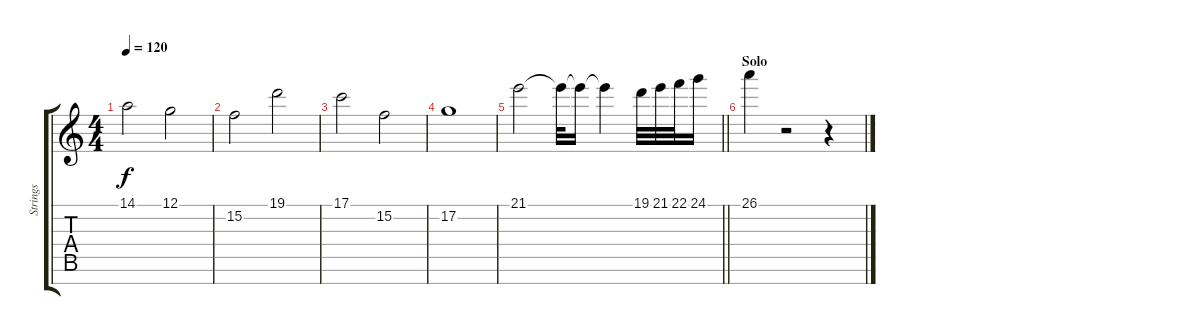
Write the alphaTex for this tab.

\track ("Strings" "Strings") {instrument stringensemble1}
\staff {score tabs}
\tuning (G4 D4 A3 F3 C3 G2 D2) {hide}
\ts (4 4)
\tempo 120
\clef g2
\ks c
14.1.2{dy f} 12.1.2 |
15.2.2 19.1.2 |
17.1.2 15.2.2 |
17.2.1 |
\barLineRight lightlight
21.1.2 21.1{t}.32 21.1{t}.16 21.1{t}.4 19.1.32 21.1.32 22.1.32 24.1.16 |
\section ("" "Solo")
26.1.4 r.2 r.4
